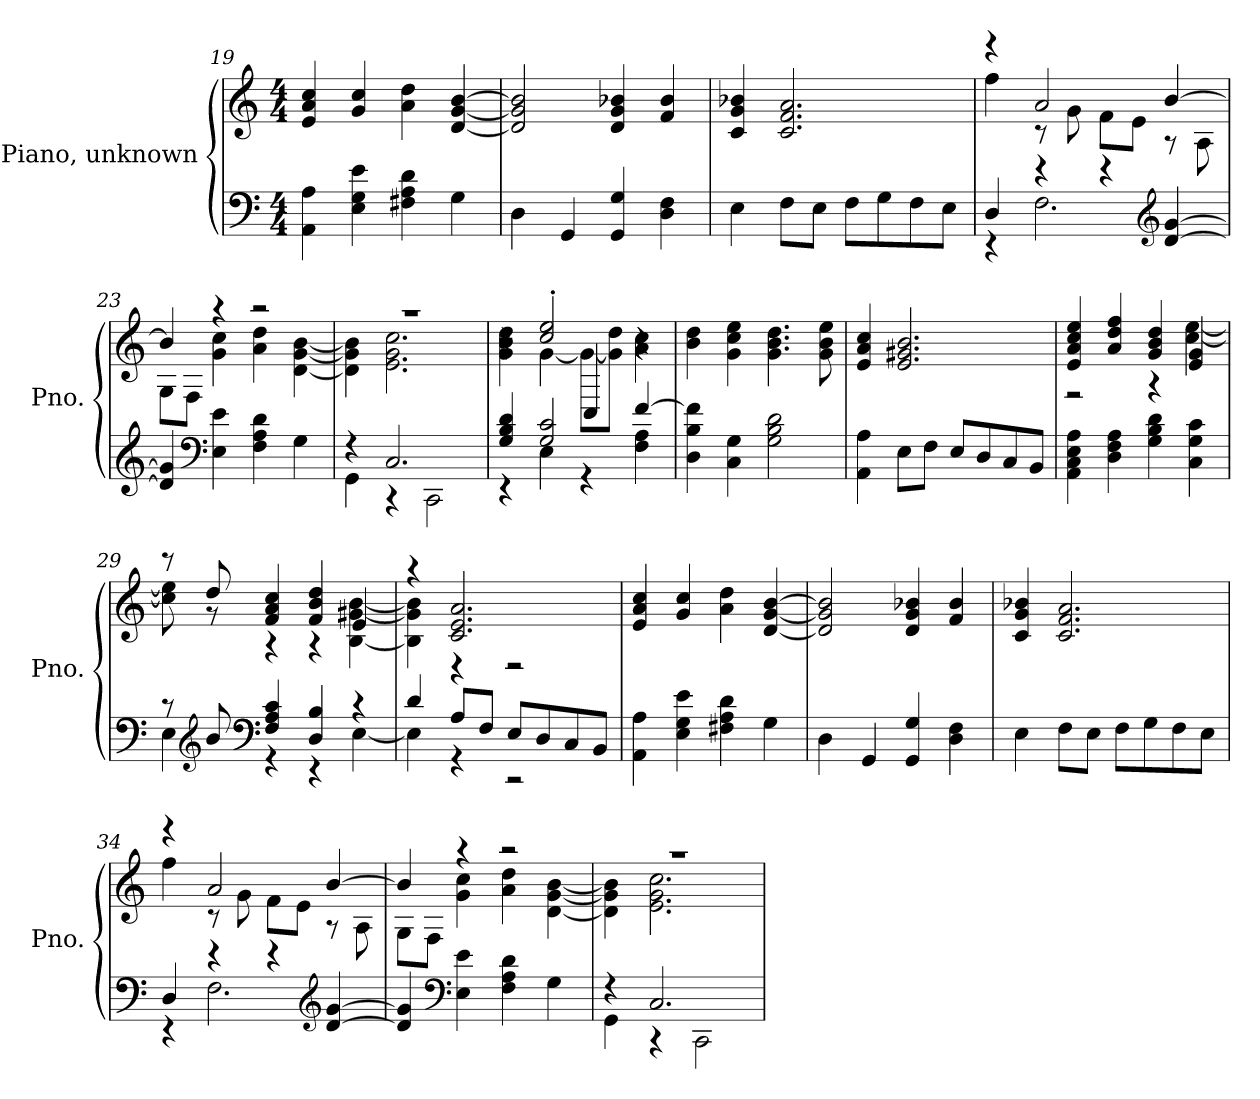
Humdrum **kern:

**kern	**kern
*part1	*part1
*staff2	*staff1
*I"Piano, unknown	*
*I'Pno.	*
*clefF4	*clefG2
*k[]	*k[]
*M4/4	*M4/4
=19	=19
4AA\ 4A\	4e/ 4a/ 4cc/
4E\ 4G\ 4e\	4g/ 4cc/
4F#X\ 4A\ 4d\	4a\ 4dd\
4G\	[4d/ [4g/ [4b/
=20	=20
4D\	2d/] 2g/] 2b/]
4GG/	.
4GG/ 4G/	4d/ 4g/ 4b-X/
4D\ 4F\	4f/ 4b-/
=21	=21
4E\	4c/ 4g/ 4b-X/
8F\L	2.c/ 2.f/ 2.a/
8E\J	.
8F\L	.
8G\	.
8F\	.
8E\J	.
!!LO:LB:g=z
=22	=22
*^	*^
4D/	4r	4r	4ff\
4r	2.F\	2a/	8r
.	.	.	8g\
4r	.	.	8f\L
.	.	.	8e\J
*clefG2	*	*	*
[4d/ [4g/	.	[4b/	8r
.	.	.	8A\
*v	*v	*	*
=23	=23	=23
4d/] 4g/]	4b/]	8G\L
.	.	8F\J
*clefF4	*	*
4E\ 4e\	4r	4g\ 4cc\
4F\ 4A\ 4d\	2r	4a\ 4dd\
4G\	.	[4d\ [4g\ [4b\
=24	=24	=24
*^	*	*
4r	4GG\	1r	4d\] 4g\] 4b\]
2.C/	4r	.	2.e\ 2.g\ 2.cc\
.	2CC\	.	.
=25	=25	=25	=25
*	*	*	*^
4G/ 4B/ 4d/	4r	4r	4g\ 4b\ 4dd\	2r
2G/ 2c/	4E\	2cc/' 2ee/'	[4g\	.
.	4r	.	8g\L_	4C/
.	.	.	8g\] 8dd\J	.
[4f/	4F\ 4A\	4r	4a\ 4cc\	4r
*v	*v	*	*	*
*	*v	*v	*v
=26	=26
4D\ 4B\ 4f\]	4b\ 4dd\
4C\ 4G\	4g\ 4cc\ 4ee\
2G\ 2B\ 2d\	4.g\ 4.b\ 4.dd\
.	8g\ 8b\ 8ee\
=27	=27
4AA\ 4A\	4e/ 4a/ 4cc/
8E\L	2.e/ 2.g#X/ 2.b/
8F\J	.
8E/L	.
8D/	.
8C/	.
8BB/J	.
!!LO:LB:g=z
=28	=28
*	*^
4AA\ 4C\ 4E\ 4A\	4e/ 4a/ 4cc/ 4ee/	2r
4D\ 4F\ 4A\	4a/ 4dd/ 4ff/	.
4G\ 4B\ 4d\	4g/ 4b/ 4dd/	4r
4C\ 4G\ 4c\	4e/ 4g/	[4cc\ [4ee\
=29	=29	=29
*^	*	*
8r	4E\	8r	8cc\] 8ee\]
*clefG2	*	*	*
8b/	.	8dd/	8r
*clefF4	*	*	*
4F/ 4A/ 4c/	4r	4f/ 4a/ 4cc/	4r
4D/ 4B/	4r	4f/ 4b/ 4dd/	4r
4r	[4E\	4e/	[4B\ [4g#X\ [4b\
=30	=30	=30	=30
4d/	4E\]	4r	4B\] 4g#\] 4b\]
8A/L	4r	2.c/ 2.e/ 2.a/	4r
8F/J	.	.	.
8E/L	2r	.	2r
8D/	.	.	.
8C/	.	.	.
8BB/J	.	.	.
*v	*v	*	*
*	*v	*v
=31	=31
4AA\ 4A\	4e/ 4a/ 4cc/
4E\ 4G\ 4e\	4g/ 4cc/
4F#X\ 4A\ 4d\	4a\ 4dd\
4G\	[4d/ [4g/ [4b/
=32	=32
4D\	2d/] 2g/] 2b/]
4GG/	.
4GG/ 4G/	4d/ 4g/ 4b-X/
4D\ 4F\	4f/ 4b-/
=33	=33
4E\	4c/ 4g/ 4b-X/
8F\L	2.c/ 2.f/ 2.a/
8E\J	.
8F\L	.
8G\	.
8F\	.
8E\J	.
!!LO:PB:g=z
=34	=34
*^	*^
4D/	4r	4r	4ff\
4r	2.F\	2a/	8r
.	.	.	8g\
4r	.	.	8f\L
.	.	.	8e\J
*clefG2	*	*	*
[4d/ [4g/	.	[4b/	8r
.	.	.	8A\
*v	*v	*	*
=35	=35	=35
4d/] 4g/]	4b/]	8G\L
.	.	8F\J
*clefF4	*	*
4E\ 4e\	4r	4g\ 4cc\
4F\ 4A\ 4d\	2r	4a\ 4dd\
4G\	.	[4d\ [4g\ [4b\
=36	=36	=36
*^	*	*
4r	4GG\	1r	4d\] 4g\] 4b\]
2.C/	4r	.	2.e\ 2.g\ 2.cc\
.	2CC\	.	.
*v	*v	*	*
*	*v	*v
=	=
*-	*-
